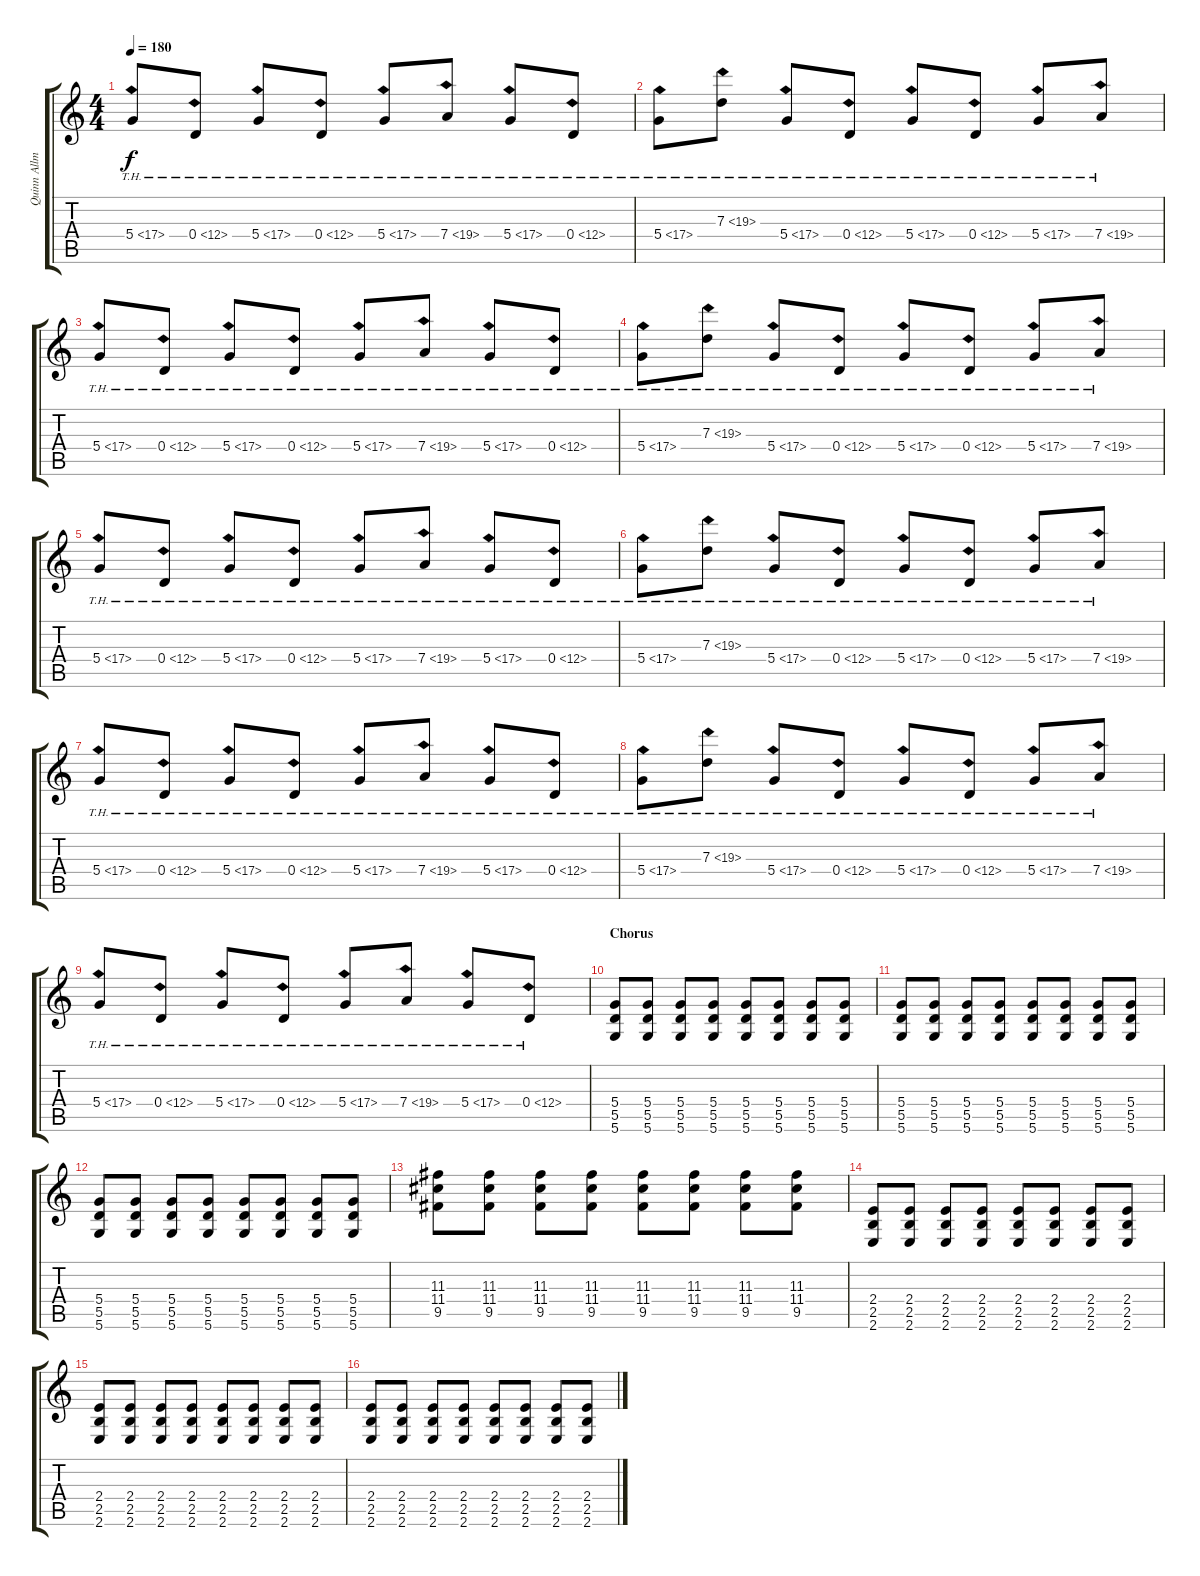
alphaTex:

\track ("Quinn Allman I" "Quinn Allm") {instrument distortionguitar}
\staff {score tabs}
\tuning (E4 B3 G3 D3 A2 D2) {hide}
\ts (4 4)
\tempo 180
\clef g2
\ks c
5.4{th 12}.8{dy f} 0.4{th 12}.8 5.4{th 12}.8 0.4{th 12}.8 5.4{th 12}.8 7.4{th 12}.8 5.4{th 12}.8 0.4{th 12}.8 |
5.4{th 12}.8 7.3{th 12}.8 5.4{th 12}.8 0.4{th 12}.8 5.4{th 12}.8 0.4{th 12}.8 5.4{th 12}.8 7.4{th 12}.8 |
5.4{th 12}.8 0.4{th 12}.8 5.4{th 12}.8 0.4{th 12}.8 5.4{th 12}.8 7.4{th 12}.8 5.4{th 12}.8 0.4{th 12}.8 |
5.4{th 12}.8 7.3{th 12}.8 5.4{th 12}.8 0.4{th 12}.8 5.4{th 12}.8 0.4{th 12}.8 5.4{th 12}.8 7.4{th 12}.8 |
5.4{th 12}.8 0.4{th 12}.8 5.4{th 12}.8 0.4{th 12}.8 5.4{th 12}.8 7.4{th 12}.8 5.4{th 12}.8 0.4{th 12}.8 |
5.4{th 12}.8 7.3{th 12}.8 5.4{th 12}.8 0.4{th 12}.8 5.4{th 12}.8 0.4{th 12}.8 5.4{th 12}.8 7.4{th 12}.8 |
5.4{th 12}.8 0.4{th 12}.8 5.4{th 12}.8 0.4{th 12}.8 5.4{th 12}.8 7.4{th 12}.8 5.4{th 12}.8 0.4{th 12}.8 |
5.4{th 12}.8 7.3{th 12}.8 5.4{th 12}.8 0.4{th 12}.8 5.4{th 12}.8 0.4{th 12}.8 5.4{th 12}.8 7.4{th 12}.8 |
5.4{th 12}.8 0.4{th 12}.8 5.4{th 12}.8 0.4{th 12}.8 5.4{th 12}.8 7.4{th 12}.8 5.4{th 12}.8 0.4{th 12}.8 |
\section ("" "Chorus")
(5.4 5.5 5.6).8 (5.4 5.5 5.6).8 (5.4 5.5 5.6).8 (5.4 5.5 5.6).8 (5.4 5.5 5.6).8 (5.4 5.5 5.6).8 (5.4 5.5 5.6).8 (5.4 5.5 5.6).8 |
(5.4 5.5 5.6).8 (5.4 5.5 5.6).8 (5.4 5.5 5.6).8 (5.4 5.5 5.6).8 (5.4 5.5 5.6).8 (5.4 5.5 5.6).8 (5.4 5.5 5.6).8 (5.4 5.5 5.6).8 |
(5.4 5.5 5.6).8 (5.4 5.5 5.6).8 (5.4 5.5 5.6).8 (5.4 5.5 5.6).8 (5.4 5.5 5.6).8 (5.4 5.5 5.6).8 (5.4 5.5 5.6).8 (5.4 5.5 5.6).8 |
(11.3 11.4 9.5).8 (11.3 11.4 9.5).8 (11.3 11.4 9.5).8 (11.3 11.4 9.5).8 (11.3 11.4 9.5).8 (11.3 11.4 9.5).8 (11.3 11.4 9.5).8 (11.3 11.4 9.5).8 |
(2.4 2.5 2.6).8 (2.4 2.5 2.6).8 (2.4 2.5 2.6).8 (2.4 2.5 2.6).8 (2.4 2.5 2.6).8 (2.4 2.5 2.6).8 (2.4 2.5 2.6).8 (2.4 2.5 2.6).8 |
(2.4 2.5 2.6).8 (2.4 2.5 2.6).8 (2.4 2.5 2.6).8 (2.4 2.5 2.6).8 (2.4 2.5 2.6).8 (2.4 2.5 2.6).8 (2.4 2.5 2.6).8 (2.4 2.5 2.6).8 |
(2.4 2.5 2.6).8 (2.4 2.5 2.6).8 (2.4 2.5 2.6).8 (2.4 2.5 2.6).8 (2.4 2.5 2.6).8 (2.4 2.5 2.6).8 (2.4 2.5 2.6).8 (2.4 2.5 2.6).8
